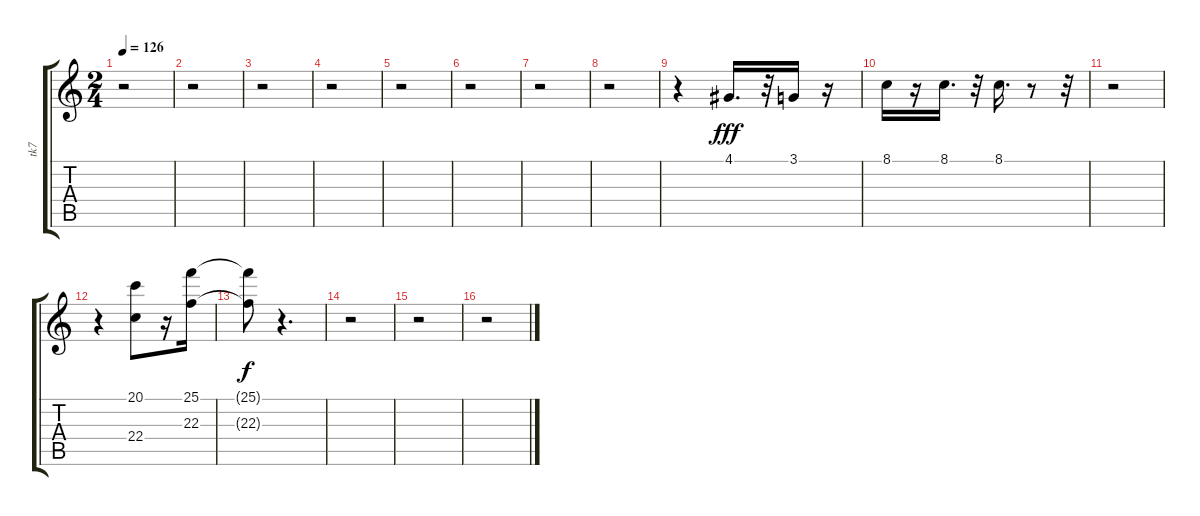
\track ("tk7" "tk7") {instrument brasssection}
\staff {score tabs}
\tuning (E4 B3 G3 D3 A2 E2) {hide}
\ts (2 4)
\tempo 126
\clef g2
\ks c
r.2{dy fff} |
r.2 |
r.2 |
r.2 |
r.2 |
r.2 |
r.2 |
r.2 |
r.4 4.1.16{d} r.32 3.1.16 r.16 |
8.1.16 r.16 8.1.16{d} r.32 8.1.16{d} r.8 r.32 |
r.2 |
r.4 (20.1 22.4).8 r.16 (25.1 22.3).16 |
(25.1{t} 22.3{t}).8{dy f} r.4{d} |
r.2 |
r.2 |
r.2
